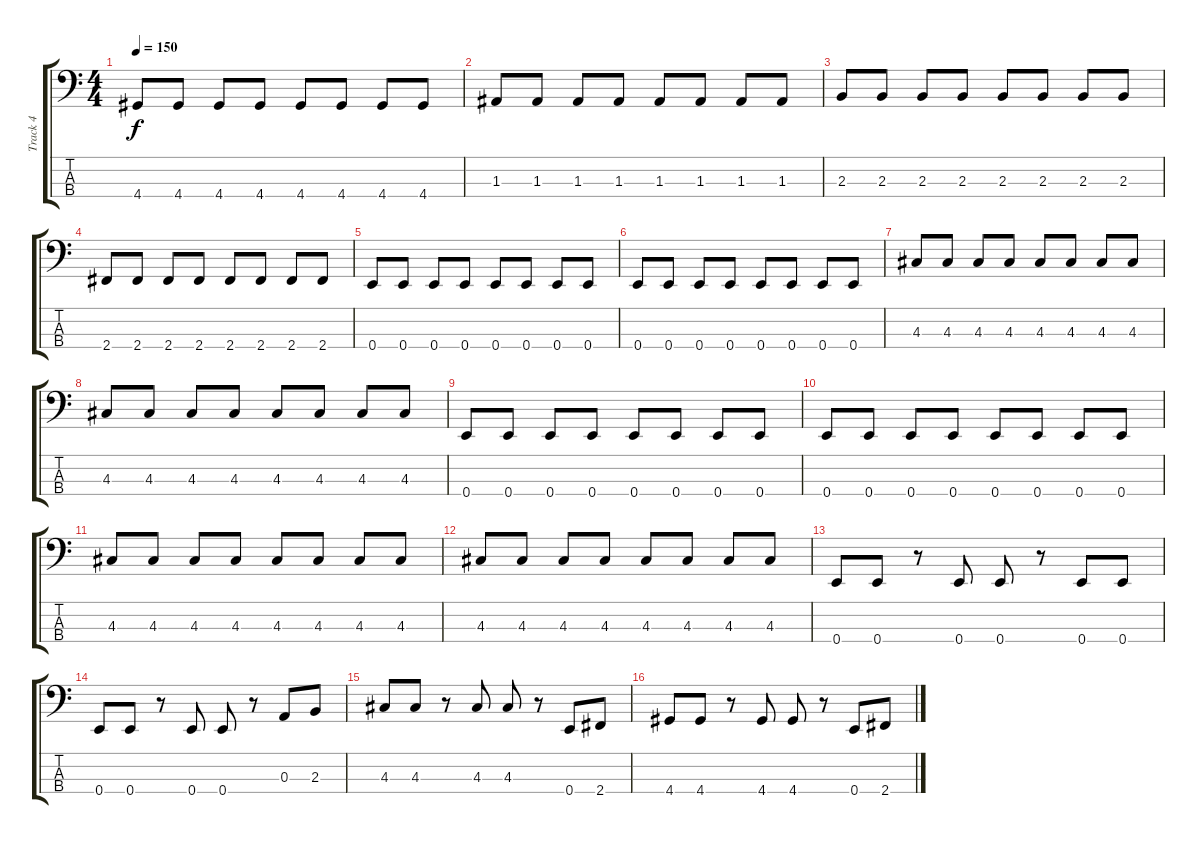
\track ("Track 4" "Track 4") {instrument electricbassfinger}
\staff {score tabs}
\tuning (G2 D2 A1 E1) {hide}
\ts (4 4)
\tempo 150
\clef f4
\ks c
4.4.8{dy f} 4.4.8 4.4.8 4.4.8 4.4.8 4.4.8 4.4.8 4.4.8 |
1.3.8 1.3.8 1.3.8 1.3.8 1.3.8 1.3.8 1.3.8 1.3.8 |
2.3.8 2.3.8 2.3.8 2.3.8 2.3.8 2.3.8 2.3.8 2.3.8 |
2.4.8 2.4.8 2.4.8 2.4.8 2.4.8 2.4.8 2.4.8 2.4.8 |
0.4.8 0.4.8 0.4.8 0.4.8 0.4.8 0.4.8 0.4.8 0.4.8 |
0.4.8 0.4.8 0.4.8 0.4.8 0.4.8 0.4.8 0.4.8 0.4.8 |
4.3.8 4.3.8 4.3.8 4.3.8 4.3.8 4.3.8 4.3.8 4.3.8 |
4.3.8 4.3.8 4.3.8 4.3.8 4.3.8 4.3.8 4.3.8 4.3.8 |
0.4.8 0.4.8 0.4.8 0.4.8 0.4.8 0.4.8 0.4.8 0.4.8 |
0.4.8 0.4.8 0.4.8 0.4.8 0.4.8 0.4.8 0.4.8 0.4.8 |
4.3.8 4.3.8 4.3.8 4.3.8 4.3.8 4.3.8 4.3.8 4.3.8 |
4.3.8 4.3.8 4.3.8 4.3.8 4.3.8 4.3.8 4.3.8 4.3.8 |
0.4.8 0.4.8 r.8 0.4.8 0.4.8 r.8 0.4.8 0.4.8 |
0.4.8 0.4.8 r.8 0.4.8 0.4.8 r.8 0.3.8 2.3.8 |
4.3.8 4.3.8 r.8 4.3.8 4.3.8 r.8 0.4.8 2.4.8 |
4.4.8 4.4.8 r.8 4.4.8 4.4.8 r.8 0.4.8 2.4.8
